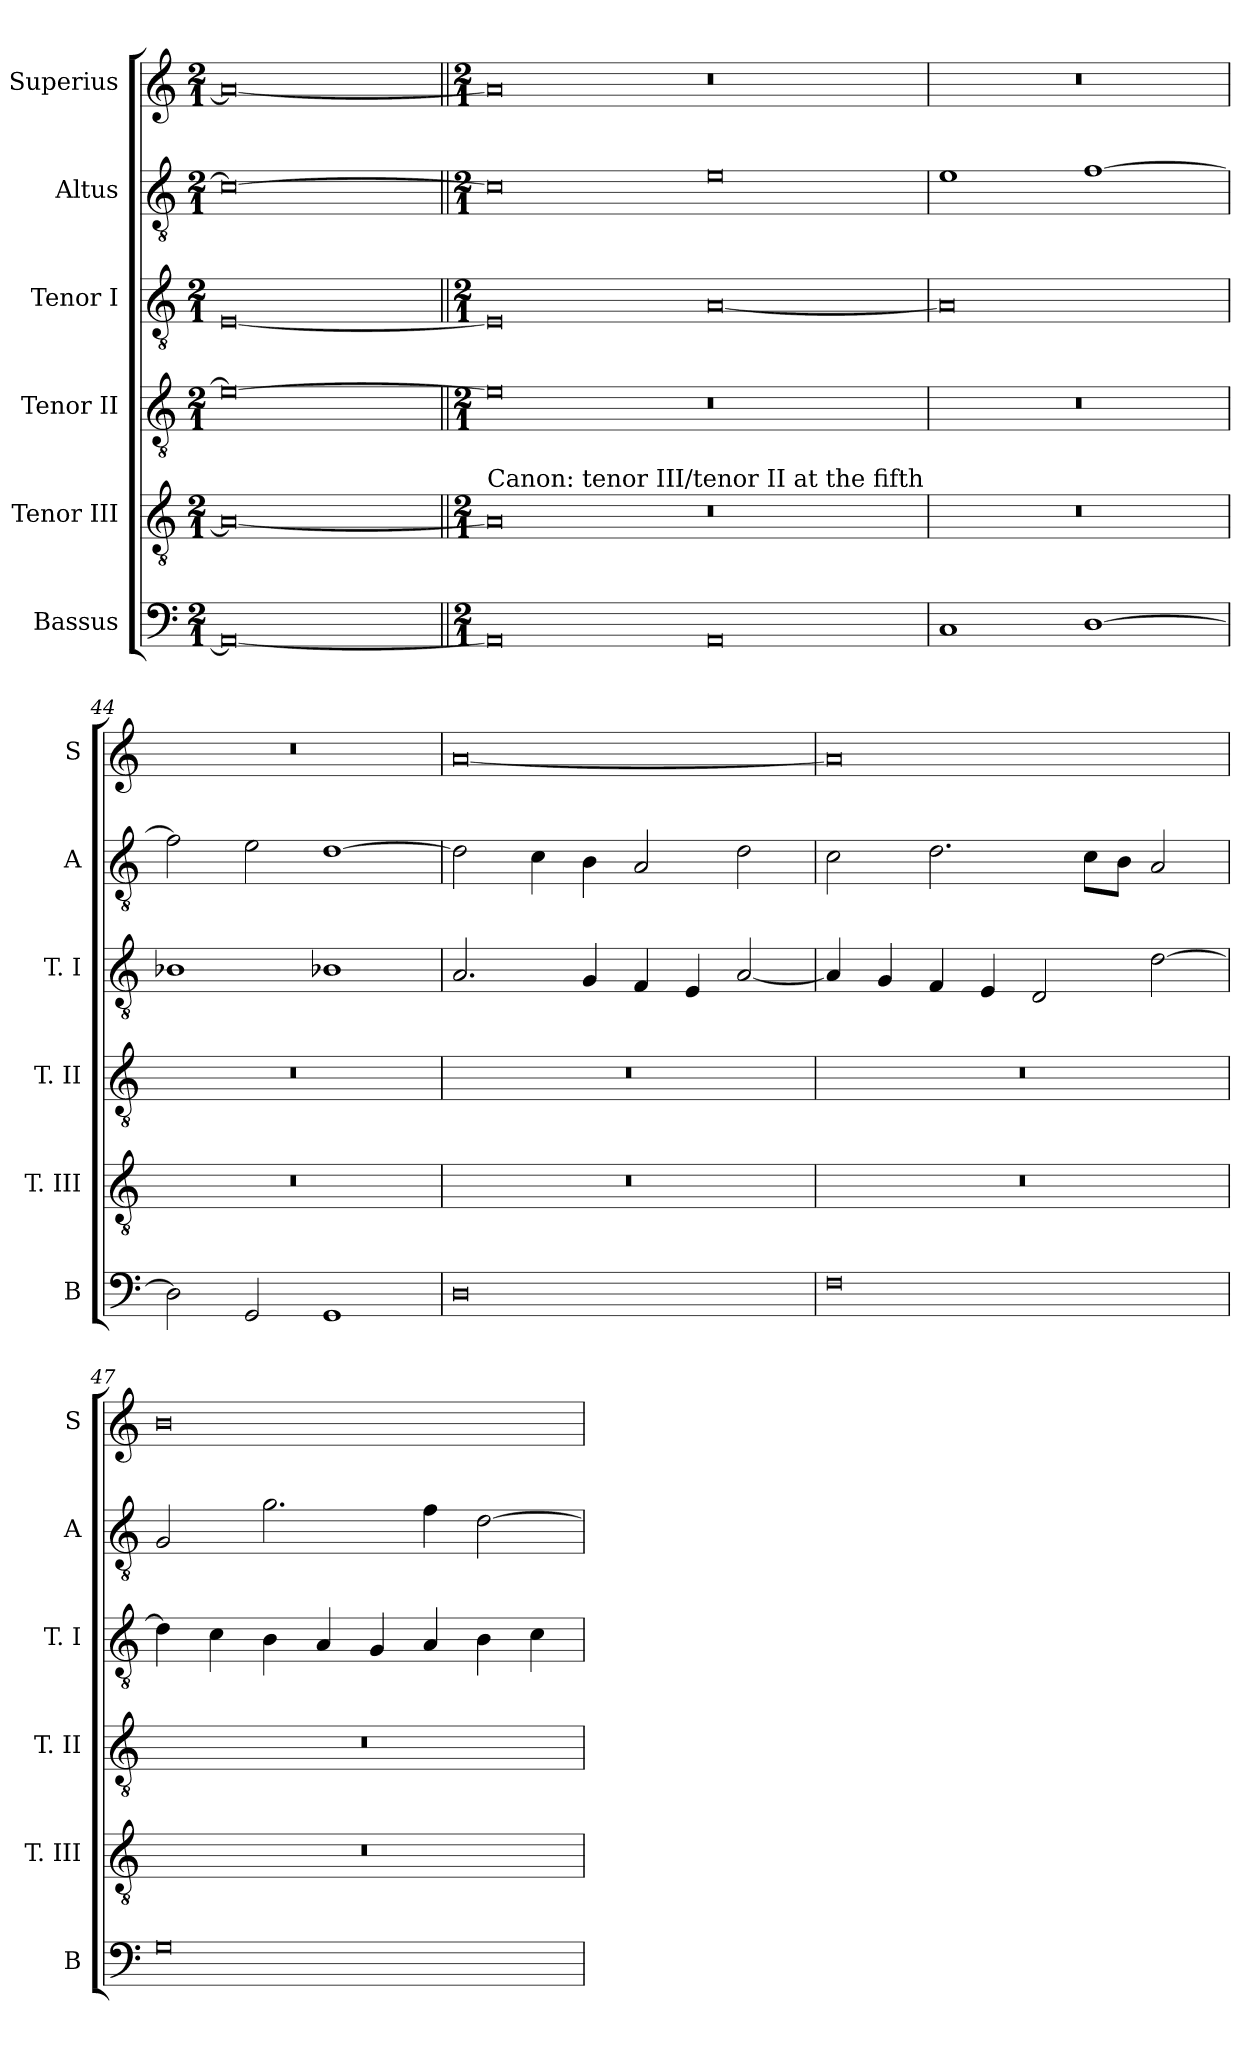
**kern	**kern	**kern	**kern	**kern	**kern
*part6	*part5	*part4	*part3	*part2	*part1
*staff6	*staff5	*staff4	*staff3	*staff2	*staff1
*I"Bassus	*I"Tenor III	*I"Tenor II	*I"Tenor I	*I"Altus	*I"Superius
*I'B	*I'T. III	*I'T. II	*I'T. I	*I'A	*I'S
*clefF4	*clefGv2	*clefGv2	*clefGv2	*clefGv2	*clefG2
*k[]	*k[]	*k[]	*k[]	*k[]	*k[]
*C:	*C:	*C:	*C:	*C:	*C:
*M2/1	*M2/1	*M2/1	*M2/1	*M2/1	*M2/1
=	=	=	=	=	=
0AA_	0A_	0e_	[0E	0c_	0a_
=||	=||	=||	=||	=||	=||
*M2/1	*M2/1	*M2/1	*M2/1	*M2/1	*M2/1
!	!LO:TX:a:t=Canon&colon; tenor III/tenor II at the fifth	!	!	!	!
0AA]	0A]	0e]	0E]	0c]	0a]
0AA	0r	0r	[0A	0e	0r
=43	=43	=43	=43	=43	=43
1C	0r	0r	0A]	1e	0r
[1D	.	.	.	[1f	.
=44	=44	=44	=44	=44	=44
2D]	0r	0r	1B-X	2f]	0r
2GG	.	.	.	2e	.
1GG	.	.	1B-X	[1d	.
=45	=45	=45	=45	=45	=45
0D	0r	0r	2.A	2d]	[0a
.	.	.	.	4c	.
.	.	.	4G	4B	.
.	.	.	4F	2A	.
.	.	.	4E	.	.
.	.	.	[2A	2d	.
=46	=46	=46	=46	=46	=46
0F	0r	0r	4A]	2c	0a]
.	.	.	4G	.	.
.	.	.	4F	2.d	.
.	.	.	4E	.	.
.	.	.	2D	.	.
.	.	.	.	8cL	.
.	.	.	.	8BJ	.
.	.	.	[2d	2A	.
=47	=47	=47	=47	=47	=47
0G	0r	0r	4d]	2G	0b
.	.	.	4c	.	.
.	.	.	4B	2.g	.
.	.	.	4A	.	.
.	.	.	4G	.	.
.	.	.	4A	4f	.
.	.	.	4B	[2d	.
.	.	.	4c	.	.
=	=	=	=	=	=
*-	*-	*-	*-	*-	*-
